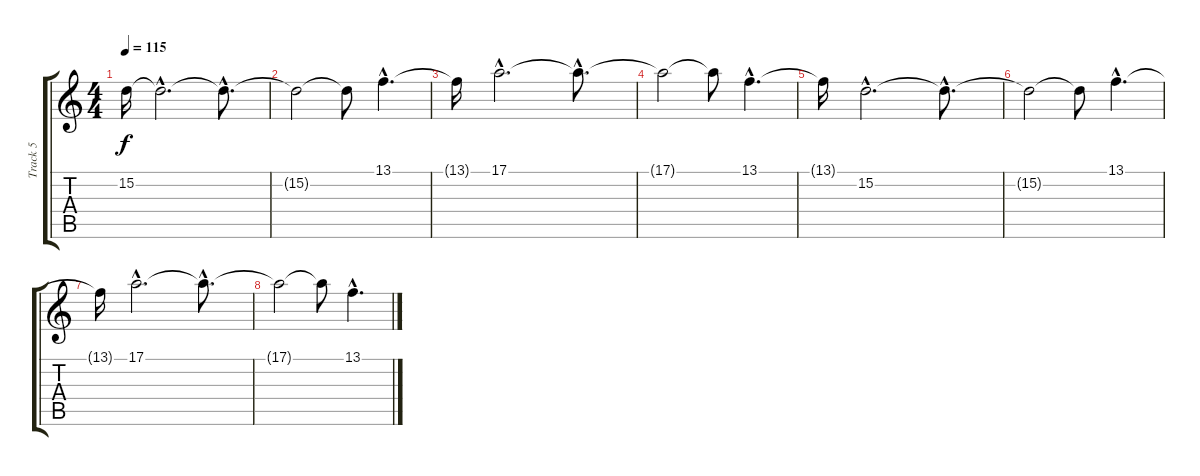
\track ("Track 5" "Track 5") {instrument pad2warm}
\staff {score tabs}
\tuning (E4 B3 G3 D3 A2 E2) {hide}
\ts (4 4)
\tempo 115
\clef g2
\ks c
15.2.16{dy f instrument pad2warm} 15.2{hac t}.2{d} 15.2{hac t}.8{d} |
15.2{t}.2 15.2{t}.8 13.1{hac}.4{d} |
13.1{t}.16 17.1{hac}.2{d} 17.1{hac t}.8{d} |
17.1{t}.2 17.1{t}.8 13.1{hac}.4{d} |
13.1{t}.16 15.2{hac}.2{d} 15.2{hac t}.8{d} |
15.2{t}.2 15.2{t}.8 13.1{hac}.4{d} |
13.1{t}.16 17.1{hac}.2{d} 17.1{hac t}.8{d} |
17.1{t}.2 17.1{t}.8 13.1{hac}.4{d}
